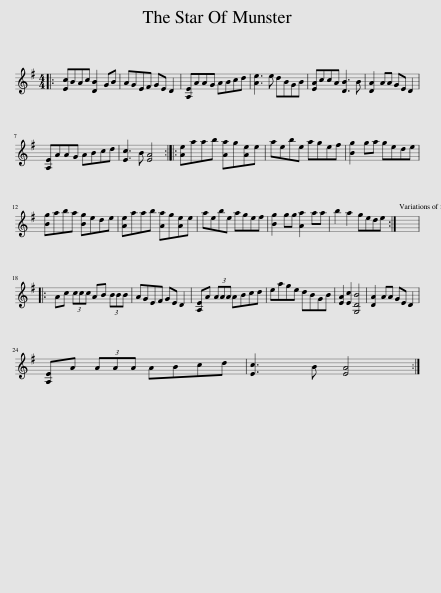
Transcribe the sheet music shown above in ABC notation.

X:1
L:1/8
M:4/4
I:linebreak $
K:G
V:1 treble
V:1
|: [Ec]BAc [DB]2 GB | AGEF GE D2 | [A,E]AAG ABcd | [Ae]3 e dBGB | [EA]ccA [DB]3 B | %5
 [DA]2 AA GE D2 |$ [A,E]AAG ABcd | [Ec]3 B [EA]4 :: [Ae]aab [Aa]g[Ae]e | aebe agef | %10
 [Bg]2 ga gede |$ [Bg]aba [Bg]ede | [Ae]aab [Aa]g[Ae]e | aebe agef | [Bg]2 gg [Aa]2 aa | %15
 b2 a2 gede :| x8 |:$ Ac (3ccc AB (3BBB | AGEF GE D2 | [A,E]A (3AAA ABcd | %20
 eage dBGB | [EA]2 [Ec]2 [G,DB]4 | [DA]2 AA GE D2 |$ [A,E]A (3AAA ABcd | [Ec]3 B [EA]4 :| %25
